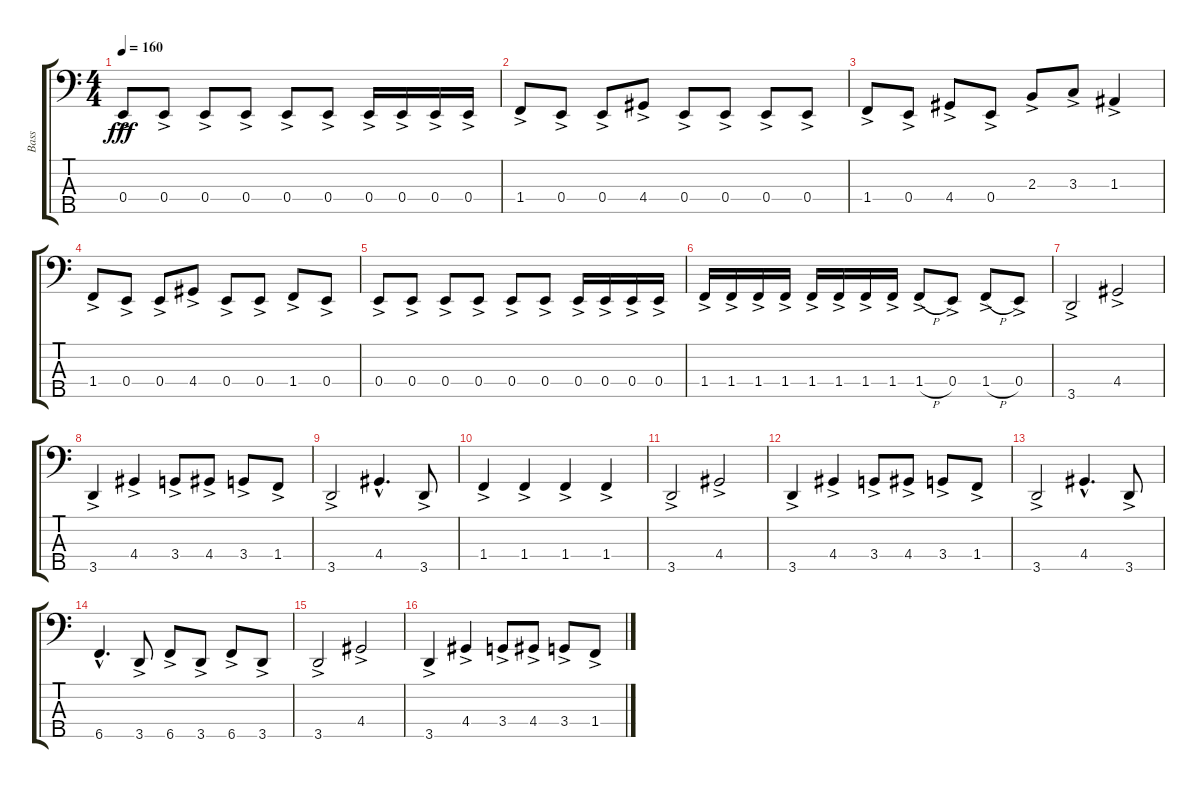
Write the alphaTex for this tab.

\track ("Bass" "Bass") {instrument electricbasspick}
\staff {score tabs}
\tuning (G2 D2 A1 E1 B0) {hide}
\ts (4 4)
\tempo 160
\clef f4
\ks c
0.4{ac}.8{dy fff} 0.4{ac}.8 0.4{ac}.8 0.4{ac}.8 0.4{ac}.8 0.4{ac}.8 0.4{ac}.16 0.4{ac}.16 0.4{ac}.16 0.4{ac}.16 |
1.4{ac}.8 0.4{ac}.8 0.4{ac}.8 4.4{ac}.8 0.4{ac}.8 0.4{ac}.8 0.4{ac}.8 0.4{ac}.8 |
1.4{ac}.8 0.4{ac}.8 4.4{ac}.8 0.4{ac}.8 2.3{ac}.8 3.3{ac}.8 1.3{ac}.4 |
1.4{ac}.8 0.4{ac}.8 0.4{ac}.8 4.4{ac}.8 0.4{ac}.8 0.4{ac}.8 1.4{ac}.8 0.4{ac}.8 |
0.4{ac}.8 0.4{ac}.8 0.4{ac}.8 0.4{ac}.8 0.4{ac}.8 0.4{ac}.8 0.4{ac}.16 0.4{ac}.16 0.4{ac}.16 0.4{ac}.16 |
1.4{ac}.16 1.4{ac}.16 1.4{ac}.16 1.4{ac}.16 1.4{ac}.16 1.4{ac}.16 1.4{ac}.16 1.4{ac}.16 1.4{h ac}.8 0.4{ac}.8 1.4{h ac}.8 0.4{ac}.8 |
3.5{ac}.2 4.4{ac}.2 |
3.5{ac}.4 4.4{ac}.4 3.4{ac}.8 4.4{ac}.8 3.4{ac}.8 1.4{ac}.8 |
3.5{ac}.2 4.4{hac}.4{d} 3.5{ac}.8 |
1.4{ac}.4 1.4{ac}.4 1.4{ac}.4 1.4{ac}.4 |
3.5{ac}.2 4.4{ac}.2 |
3.5{ac}.4 4.4{ac}.4 3.4{ac}.8 4.4{ac}.8 3.4{ac}.8 1.4{ac}.8 |
3.5{ac}.2 4.4{hac}.4{d} 3.5{ac}.8 |
6.5{hac}.4{d} 3.5{ac}.8 6.5{ac}.8 3.5{ac}.8 6.5{ac}.8 3.5{ac}.8 |
3.5{ac}.2 4.4{ac}.2 |
3.5{ac}.4 4.4{ac}.4 3.4{ac}.8 4.4{ac}.8 3.4{ac}.8 1.4{ac}.8
